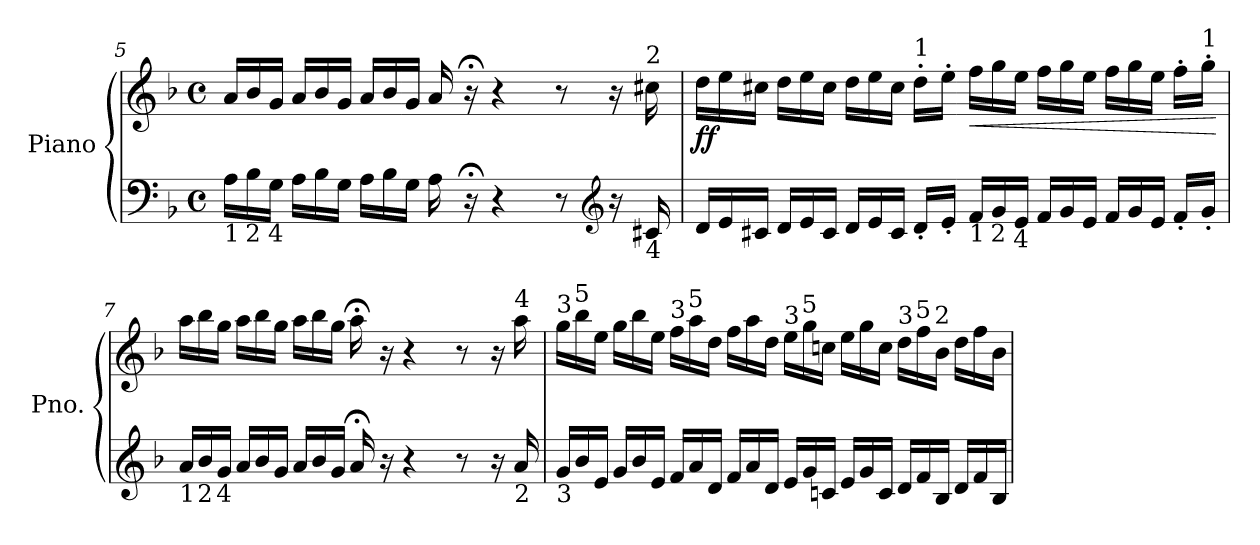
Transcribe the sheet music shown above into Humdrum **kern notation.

**kern	**kern	**dynam
*part1	*part1	*part1
*staff2	*staff1	*staff1/2
*I"Piano	*	*
*I'Pno.	*	*
!!LO:LB:g=z
*clefF4	*clefG2	*
*k[b-]	*k[b-]	*
*M4/4	*M4/4	*
*met(c)	*met(c)	*
*Xtuplet	*Xtuplet	*
=5	=5	=5
!LO:TX:b:t=1	!	!
24A\LL	24a/LL	.
!LO:TX:b:t=2	!	!
24B-\	24b-/	.
!LO:TX:b:t=4	!	!
24G\JJ	24g/JJ	.
24A\LL	24a/LL	.
24B-\	24b-/	.
24G\JJ	24g/JJ	.
24A\LL	24a/LL	.
24B-\	24b-/	.
24G\JJ	24g/JJ	.
16A\	16a/	.
16r;<	16r;<	.
4r	4r	.
8r	8r	.
*clefG2	*	*
16r	16r	.
!	!LO:TX:a:t=2	!
!LO:TX:b:t=4	!	!
16c#X/	16cc#X\	.
=6	=6	=6
!	!	!LO:DY:b
24d/LL	24dd\LL	ff
24e/	24ee\	.
24c#X/JJ	24cc#X\JJ	.
24d/LL	24dd\LL	.
24e/	24ee\	.
24c#/JJ	24cc#\JJ	.
24d/LL	24dd\LL	.
24e/	24ee\	.
24c#/JJ	24cc#\JJ	.
!	!LO:TX:a:t=1	!
16d'/LL	16dd'\LL	.
16e'/JJ	16ee'\JJ	.
!LO:TX:b:t=1	!	!
!	!	!LO:HP:b
24f/LL	24ff\LL	<
!LO:TX:b:t=2	!	!
24g/	24gg\	.
!LO:TX:b:t=4	!	!
24e/JJ	24ee\JJ	.
24f/LL	24ff\LL	.
24g/	24gg\	.
24e/JJ	24ee\JJ	.
24f/LL	24ff\LL	.
24g/	24gg\	.
24e/JJ	24ee\JJ	.
16f'/LL	16ff'\LL	.
!	!LO:TX:a:t=1	!
16g'/JJ	16gg'\JJ	.
.	.	[
!!LO:LB:g=z
=7	=7	=7
!LO:TX:b:t=1	!	!
24a/LL	24aa\LL	.
!LO:TX:b:t=2	!	!
24b-/	24bb-\	.
!LO:TX:b:t=4	!	!
24g/JJ	24gg\JJ	.
24a/LL	24aa\LL	.
24b-/	24bb-\	.
24g/JJ	24gg\JJ	.
24a/LL	24aa\LL	.
24b-/	24bb-\	.
24g/JJ	24gg\JJ	.
16a;</	16aa;<\	.
16r	16r	.
4r	4r	.
8r	8r	.
16r	16r	.
!	!LO:TX:a:t=4	!
!LO:TX:b:t=2	!	!
16a/	16aa\	.
=8	=8	=8
!	!LO:TX:a:t=3	!
!LO:TX:b:t=3	!	!
24g/LL	24gg\LL	.
!	!LO:TX:a:t=5	!
24b-/	24bb-\	.
24e/JJ	24ee\JJ	.
24g/LL	24gg\LL	.
24b-/	24bb-\	.
24e/JJ	24ee\JJ	.
!	!LO:TX:a:t=3	!
24f/LL	24ff\LL	.
!	!LO:TX:a:t=5	!
24a/	24aa\	.
24d/JJ	24dd\JJ	.
24f/LL	24ff\LL	.
24a/	24aa\	.
24d/JJ	24dd\JJ	.
!	!LO:TX:a:t=3	!
24e/LL	24ee\LL	.
!	!LO:TX:a:t=5	!
24g/	24gg\	.
24cn/JJ	24ccn\JJ	.
24e/LL	24ee\LL	.
24g/	24gg\	.
24c/JJ	24cc\JJ	.
!	!LO:TX:a:t=3	!
24d/LL	24dd\LL	.
!	!LO:TX:a:t=5	!
24f/	24ff\	.
!	!LO:TX:a:t=2	!
24B-/JJ	24b-\JJ	.
24d/LL	24dd\LL	.
24f/	24ff\	.
24B-/JJ	24b-\JJ	.
=	=	=
*-	*-	*-
